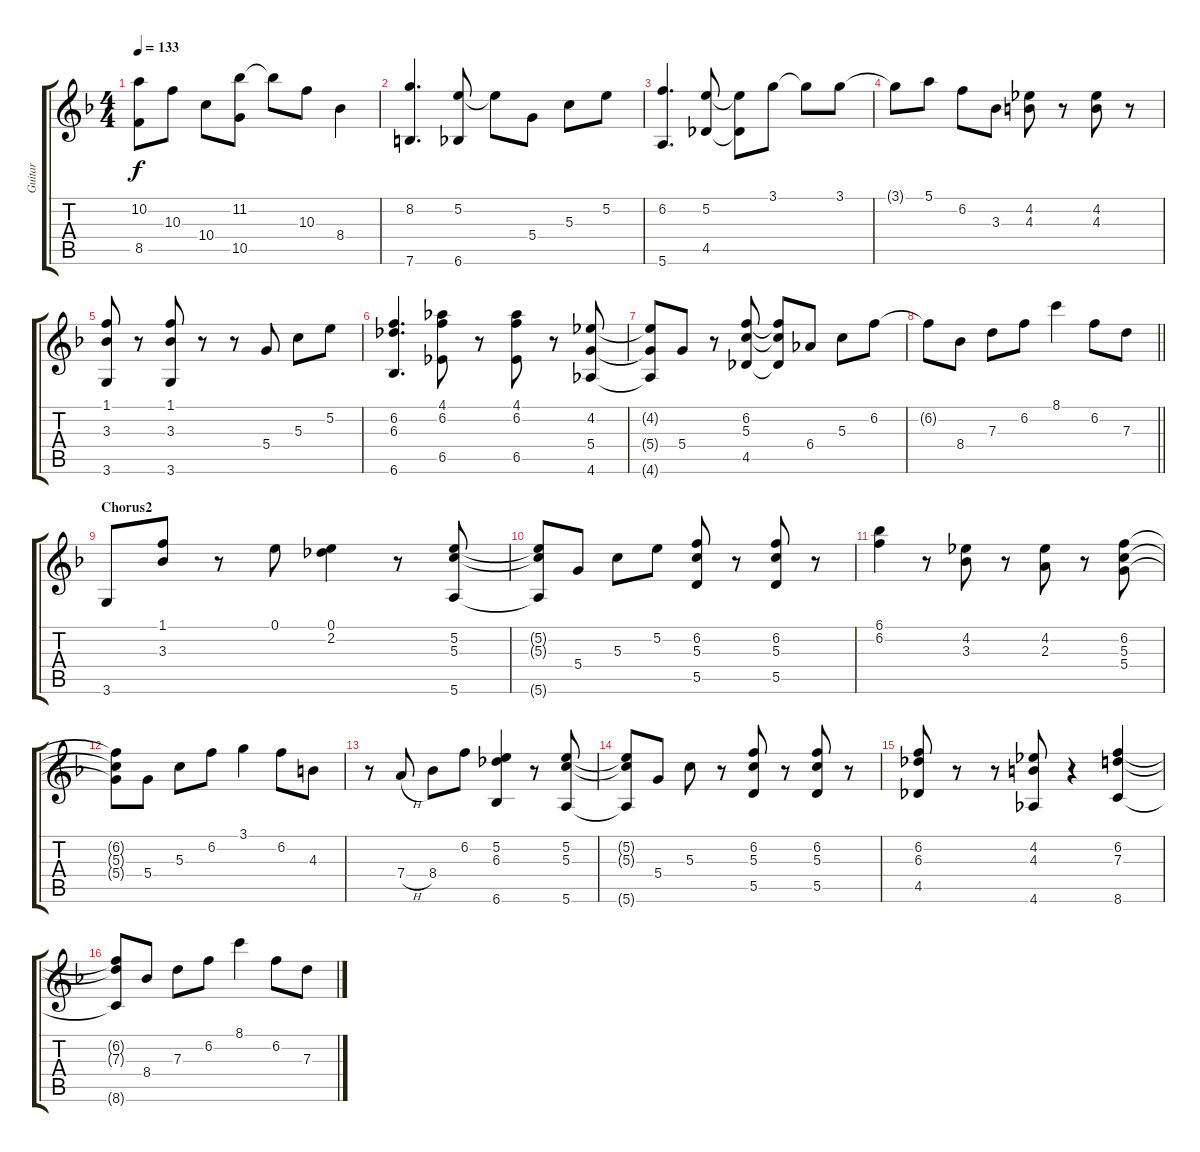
\track ("Guitar" "Guitar") {instrument acousticguitarsteel}
\staff {score tabs}
\tuning (E4 B3 G3 D3 A2 E2) {hide}
\ts (4 4)
\tempo 133
\clef g2
\ks f
(10.2 8.5).8{dy f beam Down} 10.3.8{beam Down} 10.4.8 (11.2 10.5).8 11.2{t}.8 10.3.8 8.4.4 |
(8.2 7.6).4{d} (5.2 6.6).8 5.2{t}.8 5.4.8 5.3.8 5.2.8 |
(6.2 5.6).4{d} (5.2 4.5).8 (5.2{t} 4.5{t}).8 3.1.8 3.1{t}.8 3.1.8 |
3.1{t}.8 5.1.8 6.2.8 3.3.8 (4.2 4.3).8 r.8 (4.2 4.3).8 r.8 |
(1.1 3.3 3.6).8 r.8 (1.1 3.3 3.6).8 r.8 r.8 5.4.8 5.3.8 5.2.8 |
(6.2 6.3 6.6).4{d} (4.1 6.2 6.5).8 r.8 (4.1 6.2 6.5).8 r.8 (4.2 5.4 4.6).8 |
(4.2{t} 5.4{t} 4.6{t}).8 5.4.8 r.8 (6.2 5.3 4.5).8 (6.2{t} 5.3{t} 4.5{t}).8 6.4.8 5.3.8 6.2.8 |
\barLineRight lightlight
6.2{t}.8 8.4.8 7.3.8 6.2.8 8.1.4 6.2.8 7.3.8 |
\section ("" "Chorus2")
3.6.8 (1.1 3.3).8 r.8 0.1.8 (0.1 2.2).4 r.8 (5.2 5.3 5.6).8 |
(5.2{t} 5.3{t} 5.6{t}).8 5.4.8 5.3.8 5.2.8 (6.2 5.3 5.5).8 r.8 (6.2 5.3 5.5).8 r.8 |
(6.1 6.2).4 r.8 (4.2 3.3).8 r.8 (4.2 2.3).8 r.8 (6.2 5.3 5.4).8 |
(6.2{t} 5.3{t} 5.4{t}).8 5.4.8 5.3.8 6.2.8 3.1.4 6.2.8 4.3.8 |
r.8 7.4{h}.8 8.4.8 6.2.8 (5.2 6.3 6.6).4 r.8 (5.2 5.3 5.6).8 |
(5.2{t} 5.3{t} 5.6{t}).8 5.4.8 5.3.8 r.8 (6.2 5.3 5.5).8 r.8 (6.2 5.3 5.5).8 r.8 |
(6.2 6.3 4.5).8 r.8 r.8 (4.2 4.3 4.6).8 r.4 (6.2 7.3 8.6).4 |
(6.2{t} 7.3{t} 8.6{t}).8 8.4.8 7.3.8 6.2.8 8.1.4 6.2.8 7.3.8
